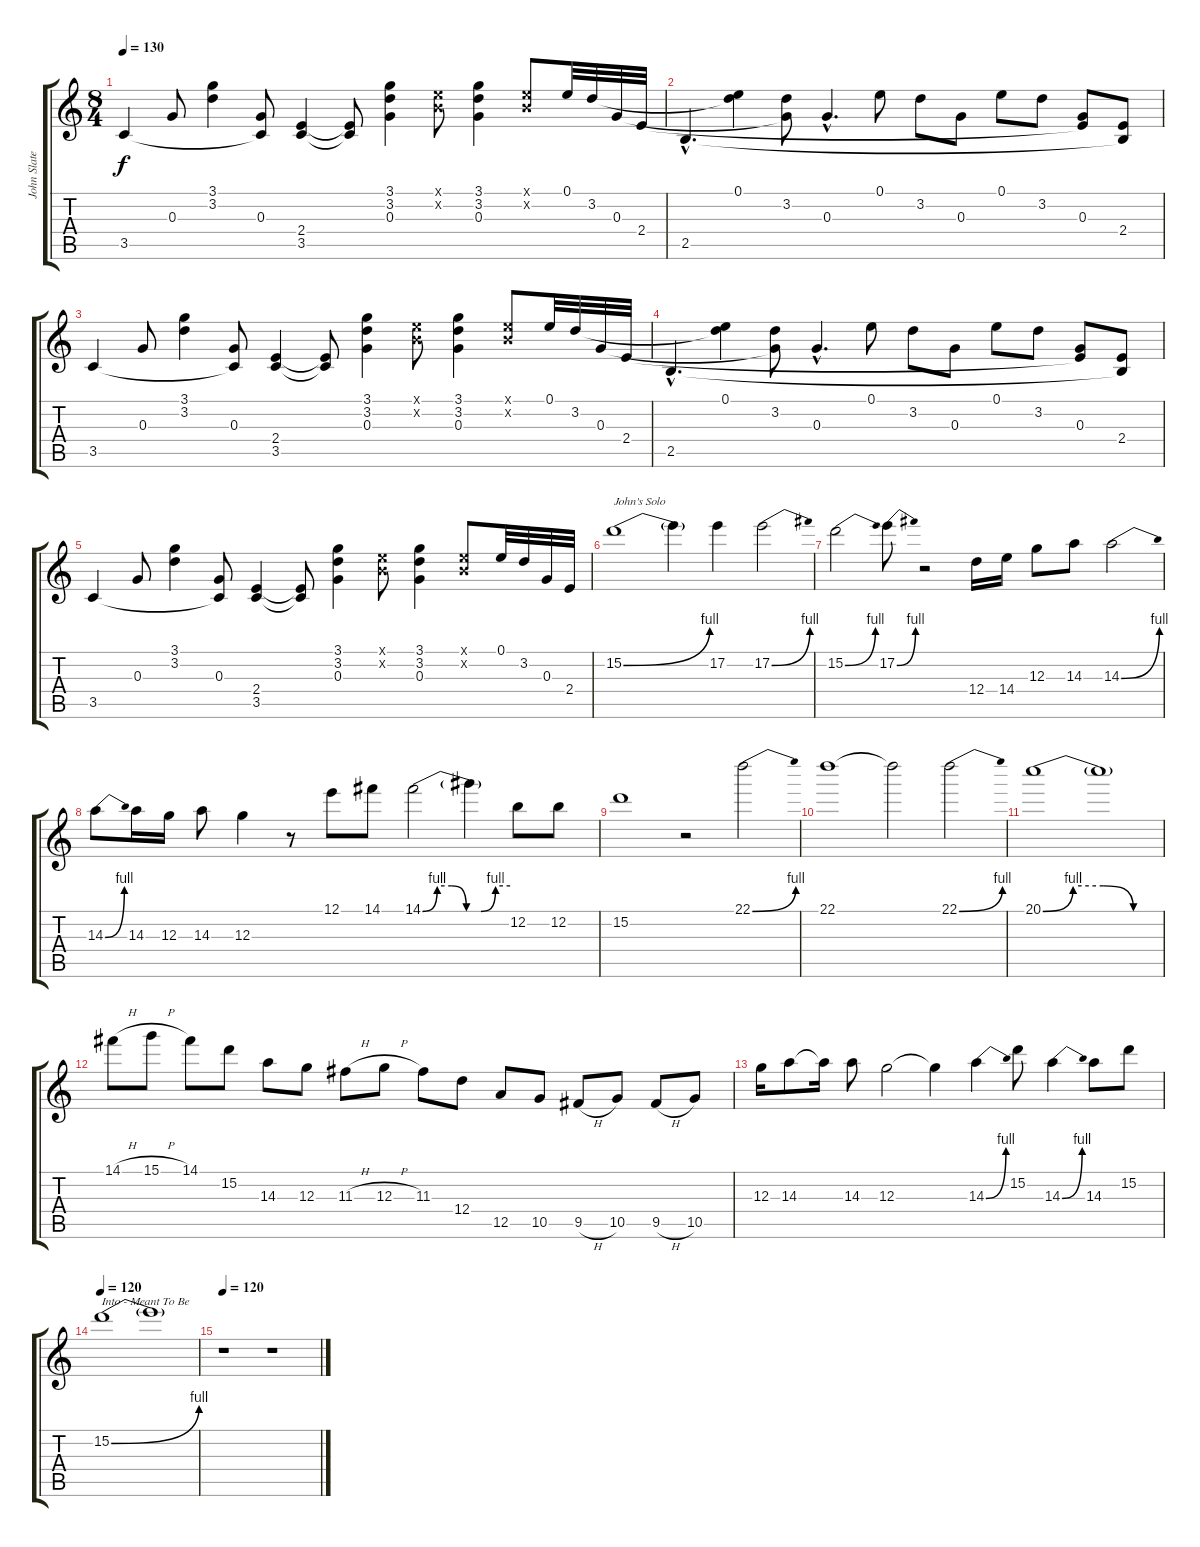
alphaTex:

\track ("John Slater" "John Slate") {instrument electricguitarclean}
\staff {score tabs}
\tuning (E4 B3 G3 D3 A2 E2) {hide}
\ts (8 4)
\tempo 130
\clef g2
\ks c
3.5.4{dy f} 0.3.8 (3.1 3.2).4 (0.3 3.5{t}).8 (2.4 3.5).4 (2.4{t} 3.5{t}).8 (3.1 3.2 0.3).4 (0.1{x} 0.2{x}).8 (3.1 3.2 0.3).4 (0.1{x} 0.2{x}).8 0.1.32 3.2.32 0.3.32 2.4.32 |
2.5{hac}.4{d} (0.1 3.2{t}).4 (3.2 0.3{t}).8 0.3{hac}.4{d} 0.1.8 3.2.8 0.3.8 0.1.8 3.2.8 (0.3 2.4{t}).8 (2.4 2.5{t}).8 |
3.5.4 0.3.8 (3.1 3.2).4 (0.3 3.5{t}).8 (2.4 3.5).4 (2.4{t} 3.5{t}).8 (3.1 3.2 0.3).4 (0.1{x} 0.2{x}).8 (3.1 3.2 0.3).4 (0.1{x} 0.2{x}).8 0.1.32 3.2.32 0.3.32 2.4.32 |
2.5{hac}.4{d} (0.1 3.2{t}).4 (3.2 0.3{t}).8 0.3{hac}.4{d} 0.1.8 3.2.8 0.3.8 0.1.8 3.2.8 (0.3 2.4{t}).8 (2.4 2.5{t}).8 |
3.5.4 0.3.8 (3.1 3.2).4 (0.3 3.5{t}).8 (2.4 3.5).4 (2.4{t} 3.5{t}).8 (3.1 3.2 0.3).4 (0.1{x} 0.2{x}).8 (3.1 3.2 0.3).4 (0.1{x} 0.2{x}).8 0.1.32 3.2.32 0.3.32 2.4.32 |
15.2{be (bend 0 0 60 4)}.1{txt "John's Solo" instrument distortionguitar} 15.2{t}.4 17.2.4 17.2{be (bend 0 0 60 4)}.2 |
15.2{be (bend 0 0 60 4)}.2{instrument distortionguitar} 17.2{be (bend 0 0 60 4)}.8 r.2 12.4.16 14.4.16 12.3.8 14.3.8 14.3{be (bend 0 0 60 4)}.2 |
14.3{be (bend 0 0 60 4)}.8{instrument distortionguitar} 14.3.16 12.3.16 14.3.8 12.3.4 r.8 12.1.8 14.1.8 14.1{be (custom 0 0 10 4 20 4 30 0 40 0 50 4 60 4)}.2 14.1{t}.4 12.2.8 12.2.8 |
15.2.1{instrument distortionguitar} r.2 22.1{be (bend 0 0 60 4)}.2 |
22.1.1{instrument distortionguitar} 22.1{t}.2 22.1{be (bend 0 0 60 4)}.2 |
20.1{be (custom 0 0 15 4 30 4 45 0 60 0)}.1{instrument distortionguitar} 20.1{t}.1 |
14.1{h}.8{instrument distortionguitar} 15.1{h}.8 14.1.8 15.2.8 14.3.8 12.3.8 11.3{h}.8 12.3{h}.8 11.3.8 12.4.8 12.5.8 10.5.8 9.5{h}.8 10.5.8 9.5{h}.8 10.5.8 |
12.3.16{instrument distortionguitar} 14.3.8 14.3{t}.16 14.3.8 12.3.2 12.3{t}.4 14.3{be (bend 0 0 60 4)}.4 15.2.8 14.3{be (bend 0 0 60 4)}.4 14.3.8 15.2.8 |
\tempo 120
15.2{be (bend 0 0 60 4)}.1{txt "Into - Meant To Be" instrument distortionguitar} 15.2{t}.1 |
\tempo 120
r.1 r.1
